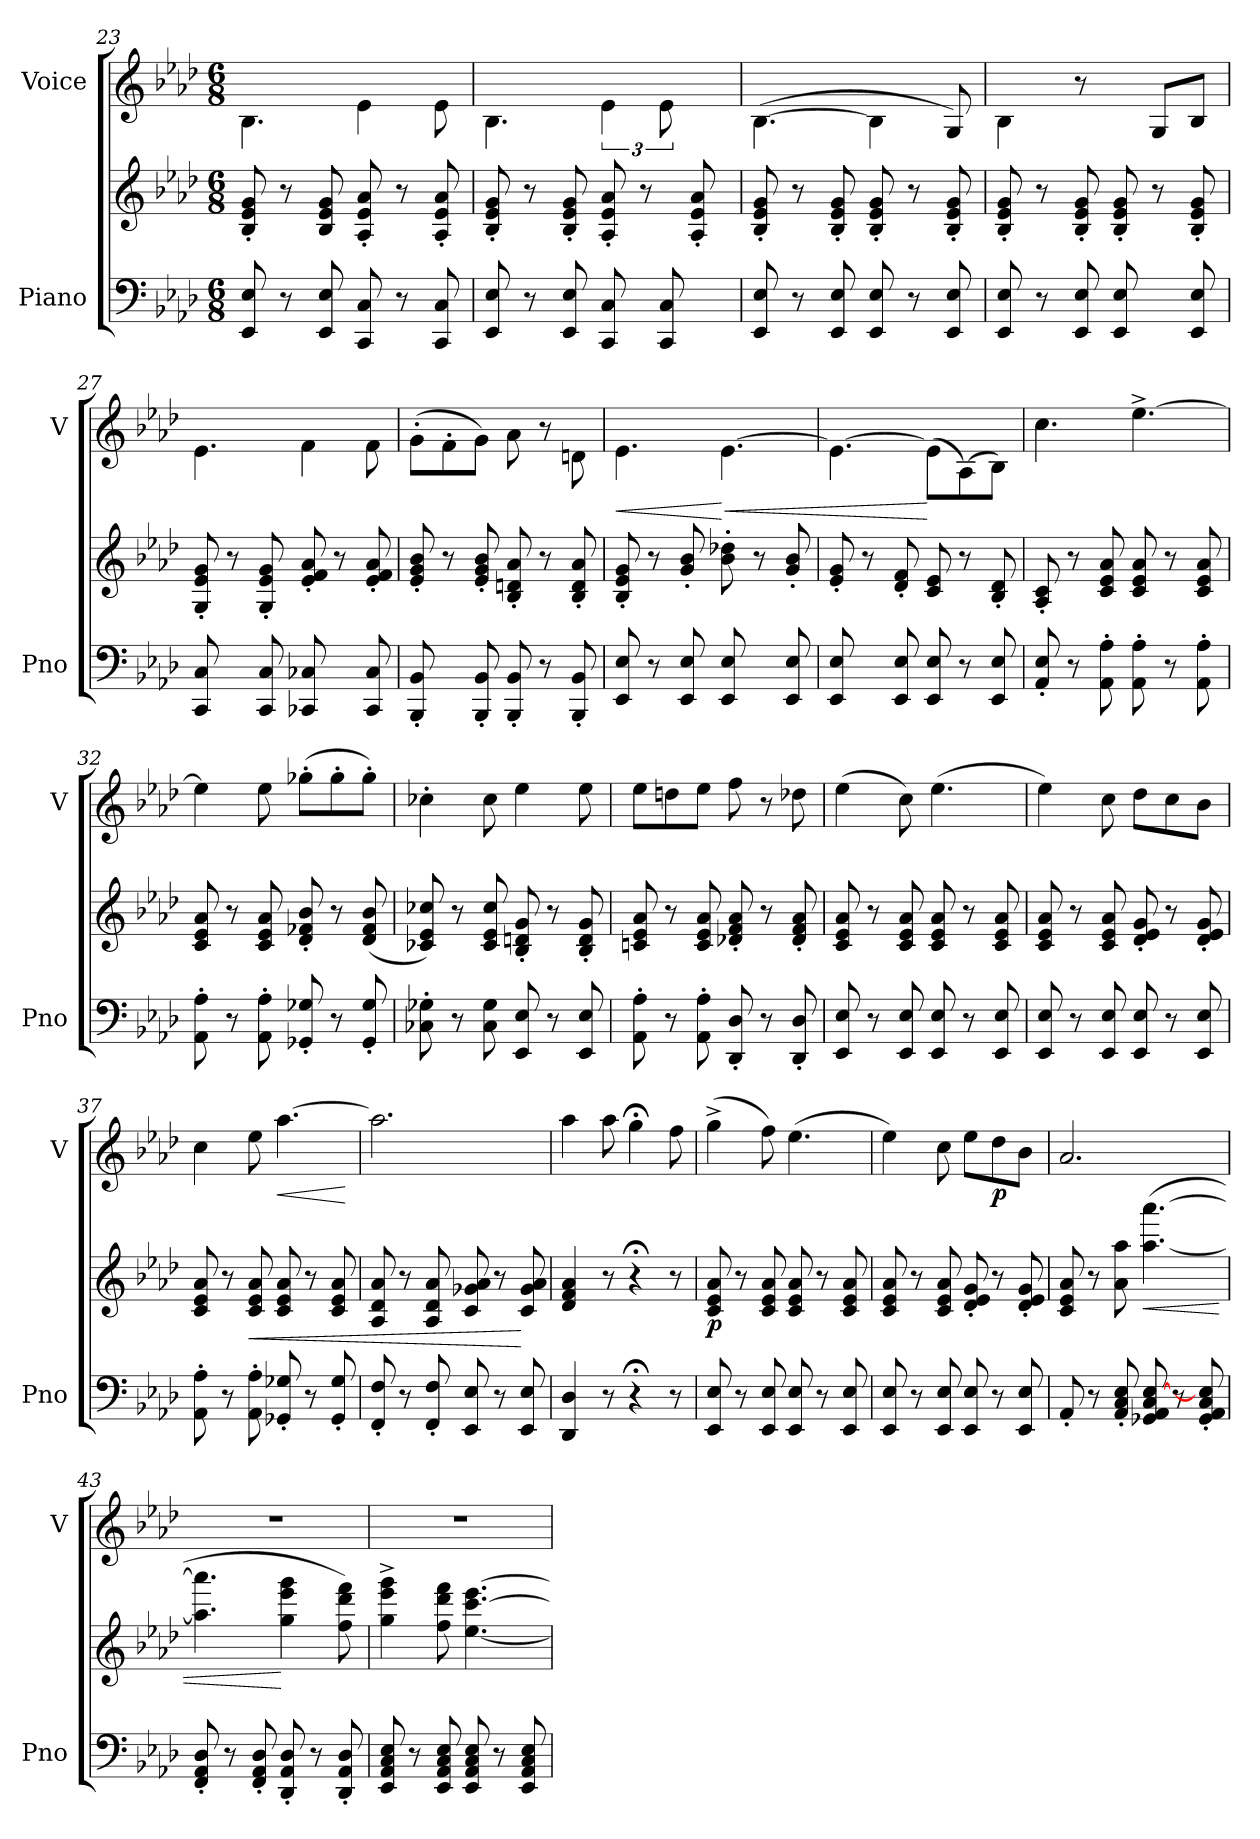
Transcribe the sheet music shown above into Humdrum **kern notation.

**kern	**kern	**dynam	**kern	**dynam
*part2	*part2	*part2	*part1	*part1
*staff3	*staff2	*staff2/3	*staff1	*staff1
*I"Piano	*	*	*I"Voice	*
*I'Pno	*	*	*I'V	*
*clefF4	*clefG2	*	*clefG2	*
*k[b-e-a-d-]	*k[b-e-a-d-]	*	*k[b-e-a-d-]	*
*M6/8	*M6/8	*	*M6/8	*
=23	=23	=23	=23	=23
8EE-/ 8E-/	8B-/' 8e-/' 8g/'	.	4.B-\	.
8r	8r	.	.	.
8EE-/ 8E-/	8B-/ 8e-/ 8g/	.	.	.
8CC/ 8C/	8A-/' 8e-/' 8a-/'	.	4e-\	.
8r	8r	.	.	.
8CC/ 8C/	8A-/' 8e-/' 8a-/'	.	8e-\	.
=24	=24	=24	=24	=24
8EE-/ 8E-/	8B-/' 8e-/' 8g/'	.	4.B-\	.
8r	8r	.	.	.
8EE-/ 8E-/	8B-/' 8e-/' 8g/'	.	.	.
8CC/ 8C/	8A-/' 8e-/' 8a-/'	.	6e-\	.
!LO:N:vis=32..	!	!	!	!
24ryy	8r	.	.	.
8CC/ 8C/	.	.	12e-\	.
.	8A-/' 8e-/' 8a-/'	.	8ryy	.
!LO:N:vis=16..	!	!	!	!
12ryy	.	.	.	.
=25	=25	=25	=25	=25
8EE-/ 8E-/	8B-/' 8e-/' 8g/'	.	(>[4.B-\	.
8r	8r	.	.	.
8EE-/ 8E-/	8B-/' 8e-/' 8g/'	.	.	.
8EE-/ 8E-/	8B-/' 8e-/' 8g/'	.	4B-\]	.
8r	8r	.	.	.
8EE-/ 8E-/	8B-/' 8e-/' 8g/'	.	8G/)	.
!!LO:LB:g=z
=26	=26	=26	=26	=26
8EE-/ 8E-/	8B-/' 8e-/' 8g/'	.	4B-\	.
8r	8r	.	.	.
8EE-/ 8E-/	8B-/' 8e-/' 8g/'	.	8r	.
8EE-/ 8E-/	8B-/' 8e-/' 8g/'	.	8ryy	.
8ryy	8r	.	8G/L	.
8EE-/ 8E-/	8B-/' 8e-/' 8g/'	.	8B-/J	.
=27	=27	=27	=27	=27
8CC/ 8C/	8G/' 8e-/' 8g/'	.	4.e-\	.
8ryy	8r	.	.	.
8CC/ 8C/	8G/' 8e-/' 8g/'	.	.	.
8CC-X/ 8C-X/	8e-/' 8f/' 8a-/'	.	4f\	.
8ryy	8r	.	.	.
8CC-/ 8C-/	8e-/' 8f/' 8a-/'	.	8f\	.
=28	=28	=28	=28	=28
8BBB-/' 8BB-/'	8e-/' 8g/' 8b-/'	.	(>8g'\L	.
8ryy	8r	.	8f'\	.
8BBB-/' 8BB-/'	8e-/' 8g/' 8b-/'	.	8g\J)	.
8BBB-/' 8BB-/'	8B-/' 8dn/' 8a-/'	.	8a-\	.
8r	8r	.	8r	.
8BBB-/' 8BB-/'	8B-/' 8d/' 8a-/'	.	8dn\	.
=29	=29	=29	=29	=29
!	!	!	!	!LO:HP:b
8EE-/ 8E-/	8B-/' 8e-/' 8g/'	.	4.e-\	<
8r	8r	.	.	.
8EE-/ 8E-/	8g/' 8b-/'	.	.	.
!	!	!	!	!LO:HP:n=1:b
8EE-/ 8E-/	8b-\' 8dd-X\'	.	[4.e-\	[ <
8ryy	8r	.	.	.
8EE-/ 8E-/	8g/' 8b-/'	.	.	.
=30	=30	=30	=30	=30
8EE-/ 8E-/	8e-/' 8g/'	.	4.e-\_	.
8ryy	8r	.	.	.
8EE-/ 8E-/	8d-/' 8f/'	.	.	.
8EE-/ 8E-/	8c/ 8e-/	.	(<8e-\L]	[
8r	8r	.	(<8A-\)	.
8EE-/ 8E-/	8B-/' 8d-/'	.	8B-\J)	.
!!LO:PB:g=z
=31	=31	=31	=31	=31
8AA-/' 8E-/'	8A-/' 8c/'	.	4.cc\	.
8r	8r	.	.	.
8AA-\' 8A-\'	8c/ 8e-/ 8a-/	.	.	.
8AA-\' 8A-\'	8c/ 8e-/ 8a-/	.	[4.ee-^\	.
8r	8r	.	.	.
8AA-\' 8A-\'	8c/ 8e-/ 8a-/	.	.	.
=32	=32	=32	=32	=32
8AA-\' 8A-\'	8c/ 8e-/ 8a-/	.	4ee-\]	.
8r	8r	.	.	.
8AA-\' 8A-\'	8c/ 8e-/ 8a-/	.	8ee-\	.
8GG-X/' 8G-X/'	8d-/' 8f-X/' 8b-/'	.	(>8gg-X'\L	.
8r	8r	.	8gg-'\	.
8GG-/' 8G-/'	(>8d-/ 8f-/ 8b-/	.	8gg-'\J)	.
=33	=33	=33	=33	=33
8C-X\' 8G-X\'	8c-X/ 8e-/ 8cc-X/)	.	4cc-X'\	.
8r	8r	.	.	.
8C-\ 8G-\	8c-/ 8e-/ 8cc-/	.	8cc-\	.
8EE-/ 8E-/	8B-/' 8dn/' 8g/'	.	4ee-\	.
8r	8r	.	.	.
8EE-/ 8E-/	8B-/' 8d/' 8g/'	.	8ee-\	.
=34	=34	=34	=34	=34
8AA-\' 8A-\'	8cn/ 8e-/ 8a-/	.	8ee-\L	.
8r	8r	.	8ddn\	.
8AA-\' 8A-\'	8c/ 8e-/ 8a-/	.	8ee-\J	.
8DD-/' 8D-/'	8d-X/' 8f/' 8a-/'	.	8ff\	.
8r	8r	.	8r	.
8DD-/' 8D-/'	8d-/' 8f/' 8a-/'	.	8dd-X\	.
=35	=35	=35	=35	=35
8EE-/ 8E-/	8c/ 8e-/ 8a-/	.	(>4ee-\	.
8r	8r	.	.	.
8EE-/ 8E-/	8c/ 8e-/ 8a-/	.	8cc\)	.
8EE-/ 8E-/	8c/ 8e-/ 8a-/	.	(>4.ee-\	.
8r	8r	.	.	.
8EE-/ 8E-/	8c/ 8e-/ 8a-/	.	.	.
!!LO:LB:g=z
=36	=36	=36	=36	=36
8EE-/ 8E-/	8c/ 8e-/ 8a-/	.	4ee-\)	.
8r	8r	.	.	.
8EE-/ 8E-/	8c/ 8e-/ 8a-/	.	8cc\	.
8EE-/ 8E-/	8d-/' 8e-/' 8g/'	.	8dd-\L	.
8r	8r	.	8cc\	.
8EE-/ 8E-/	8d-/' 8e-/' 8g/'	.	8b-\J	.
=37	=37	=37	=37	=37
8AA-\' 8A-\'	8c/ 8e-/ 8a-/	.	4cc\	.
8r	8r	.	.	.
!	!	!LO:HP:b	!	!
8AA-\' 8A-\'	8c/ 8e-/ 8a-/	<	8ee-\	.
!	!	!	!	!LO:HP:b
8GG-X/' 8G-X/'	8c/ 8e-/ 8a-/	.	[4.aa-\	<
8r	8r	.	.	.
8GG-/' 8G-/'	8c/ 8e-/ 8a-/	.	.	.
.	.	.	.	[
=38	=38	=38	=38	=38
8FF/' 8F/'	8A-/ 8d-/ 8a-/	.	2.aa-\]	.
8r	8r	.	.	.
8FF/' 8F/'	8A-/ 8d-/ 8a-/	.	.	.
8EE-/ 8E-/	8c/ 8g-X/ 8a-/	.	.	.
8r	8r	.	.	.
8EE-/ 8E-/	8c/ 8g-/ 8a-/	[	.	.
=39	=39	=39	=39	=39
4DD-/ 4D-/	4d-/ 4f/ 4a-/	.	4aa-\	.
8r	8r	.	8aa-\	.
4r;<	4r;<	.	4gg;<\	.
8r	8r	.	8ff\	.
=40	=40	=40	=40	=40
!	!	!LO:DY:b	!	!
8EE-/ 8E-/	8c/ 8e-/ 8a-/	p	(>4gg^\	.
8r	8r	.	.	.
8EE-/ 8E-/	8c/ 8e-/ 8a-/	.	8ff\)	.
8EE-/ 8E-/	8c/ 8e-/ 8a-/	.	(>4.ee-\	.
8r	8r	.	.	.
8EE-/ 8E-/	8c/ 8e-/ 8a-/	.	.	.
!!LO:LB:g=z
=41	=41	=41	=41	=41
8EE-/ 8E-/	8c/ 8e-/ 8a-/	.	4ee-\)	.
8r	8r	.	.	.
8EE-/ 8E-/	8c/ 8e-/ 8a-/	.	8cc\	.
8EE-/ 8E-/	8d-/' 8e-/' 8g/'	.	8ee-\L	.
!	!	!	!	!LO:DY:b
8r	8r	.	8dd-\	p
8EE-/ 8E-/	8d-/' 8e-/' 8g/'	.	8b-\J	.
=42	=42	=42	=42	=42
8AA-'/	8c/ 8e-/ 8a-/	.	2.a-/	.
8r	8r	.	.	.
8AA-/' 8C/' 8E-/'	8a-\ 8aa-\	.	.	.
!	!	!LO:HP:b	!	!
8GG-X/ 8AA-/ 8C/ [8E-/	(>[4.aa-\ [4.aaa-\	<	.	.
8r	.	.	.	.
8GG-/' 8AA-/' 8C/' 8E-/]'	.	.	.	.
=43	=43	=43	=43	=43
8FF/' 8AA-/' 8D-/'	4.aa-\] 4.aaa-\]	.	2.r	.
8r	.	.	.	.
8FF/' 8AA-/' 8D-/'	.	.	.	.
8DD-/' 8AA-/' 8D-/'	4gg\ 4eee-\ 4ggg\	[	.	.
8r	.	.	.	.
8DD-/' 8AA-/' 8D-/'	8ff\ 8ddd-\ 8fff\)	.	.	.
=44	=44	=44	=44	=44
8EE-/ 8AA-/ 8C/ 8E-/	4gg\^ 4eee-\^ 4ggg\^	.	2.r	.
8r	.	.	.	.
8EE-/ 8AA-/ 8C/ 8E-/	8ff\ 8ddd-\ 8fff\	.	.	.
8EE-/ 8AA-/ 8C/ 8E-/	[4.ee-\ [4.ccc\ [4.eee-\	.	.	.
8r	.	.	.	.
8EE-/ 8AA-/ 8C/ 8E-/	.	.	.	.
=	=	=	=	=
*-	*-	*-	*-	*-
